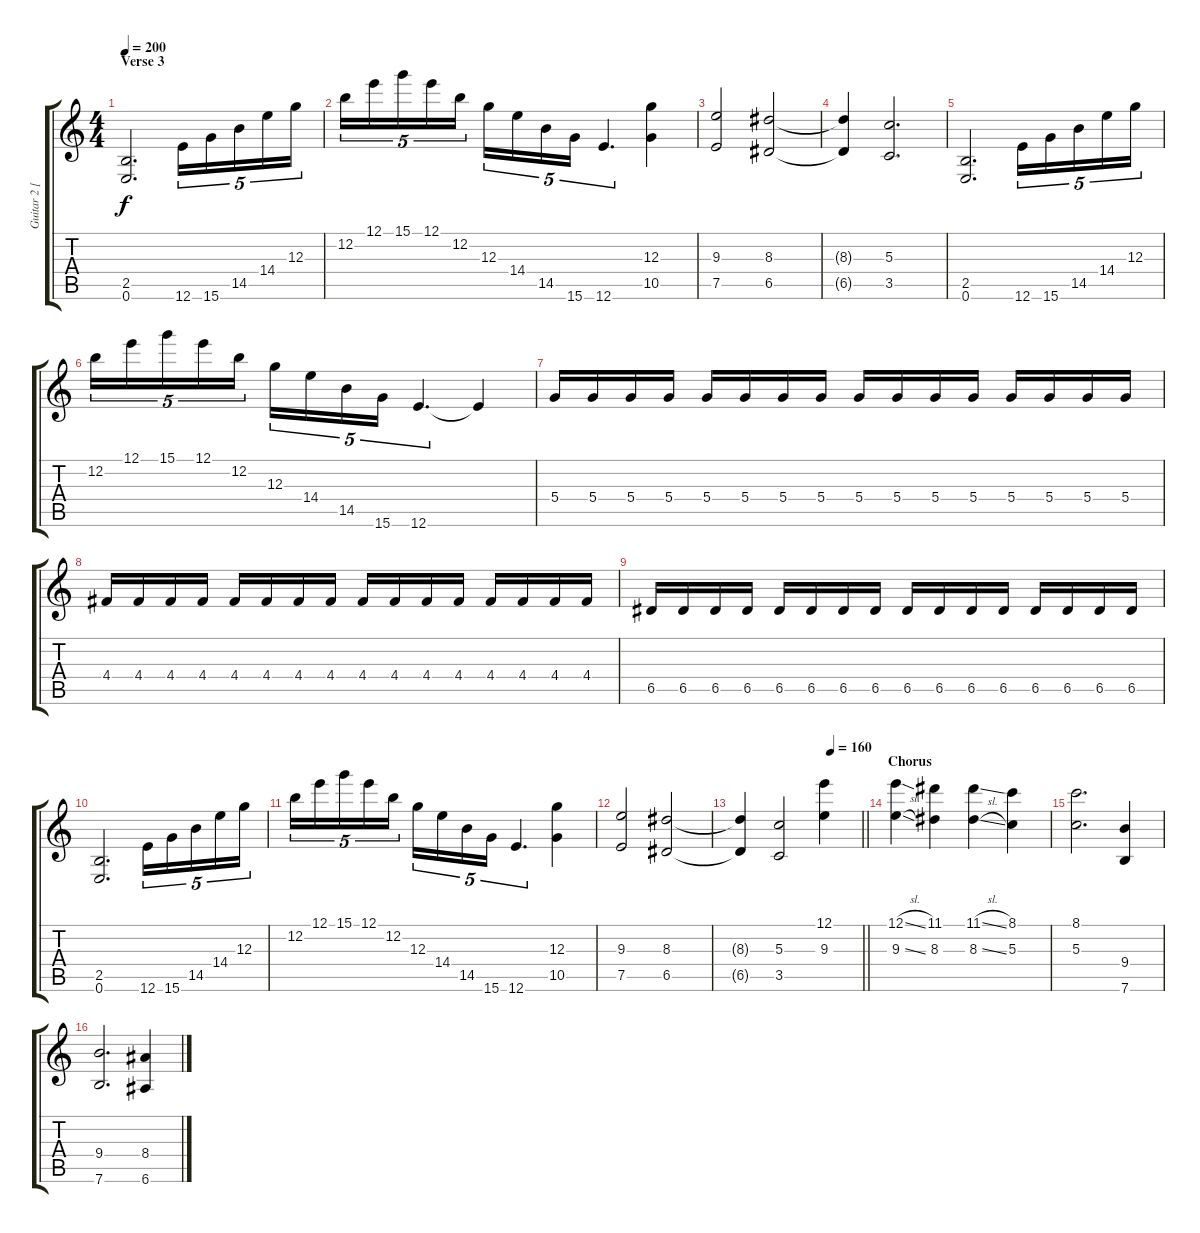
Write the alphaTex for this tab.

\track ("Guitar 2 [6-String]" "Guitar 2 [") {instrument distortionguitar}
\staff {score tabs}
\tuning (E4 B3 G3 D3 A2 E2) {hide}
\ts (4 4)
\section ("" "Verse 3")
\tempo 200
\clef g2
\ks c
(2.5 0.6).2{d dy f} 12.6.16{tu (5 4)} 15.6.16{tu (5 4)} 14.5.16{tu (5 4)} 14.4.16{tu (5 4)} 12.3.16{tu (5 4)} |
12.2.16{tu (5 4)} 12.1.16{tu (5 4)} 15.1.16{tu (5 4)} 12.1.16{tu (5 4)} 12.2.16{tu (5 4)} 12.3.16{tu (5 4)} 14.4.16{tu (5 4)} 14.5.16{tu (5 4)} 15.6.16{tu (5 4)} 12.6.4{d tu (5 4)} (12.3 10.5).4 |
(9.3 7.5).2 (8.3 6.5).2 |
(8.3{t} 6.5{t}).4 (5.3 3.5).2{d} |
(2.5 0.6).2{d} 12.6.16{tu (5 4)} 15.6.16{tu (5 4)} 14.5.16{tu (5 4)} 14.4.16{tu (5 4)} 12.3.16{tu (5 4)} |
12.2.16{tu (5 4)} 12.1.16{tu (5 4)} 15.1.16{tu (5 4)} 12.1.16{tu (5 4)} 12.2.16{tu (5 4)} 12.3.16{tu (5 4)} 14.4.16{tu (5 4)} 14.5.16{tu (5 4)} 15.6.16{tu (5 4)} 12.6.4{d tu (5 4)} 12.6{t}.4 |
5.4.16 5.4.16 5.4.16 5.4.16 5.4.16 5.4.16 5.4.16 5.4.16 5.4.16 5.4.16 5.4.16 5.4.16 5.4.16 5.4.16 5.4.16 5.4.16 |
4.4.16 4.4.16 4.4.16 4.4.16 4.4.16 4.4.16 4.4.16 4.4.16 4.4.16 4.4.16 4.4.16 4.4.16 4.4.16 4.4.16 4.4.16 4.4.16 |
6.5.16 6.5.16 6.5.16 6.5.16 6.5.16 6.5.16 6.5.16 6.5.16 6.5.16 6.5.16 6.5.16 6.5.16 6.5.16 6.5.16 6.5.16 6.5.16 |
(2.5 0.6).2{d} 12.6.16{tu (5 4)} 15.6.16{tu (5 4)} 14.5.16{tu (5 4)} 14.4.16{tu (5 4)} 12.3.16{tu (5 4)} |
12.2.16{tu (5 4)} 12.1.16{tu (5 4)} 15.1.16{tu (5 4)} 12.1.16{tu (5 4)} 12.2.16{tu (5 4)} 12.3.16{tu (5 4)} 14.4.16{tu (5 4)} 14.5.16{tu (5 4)} 15.6.16{tu (5 4)} 12.6.4{d tu (5 4)} (12.3 10.5).4 |
(9.3 7.5).2 (8.3 6.5).2 |
\tempo (160 0.75)
\barLineRight lightlight
(8.3{t} 6.5{t}).4 (5.3 3.5).2 (12.1 9.3).4 |
\section ("" "Chorus")
(12.1{sl} 9.3{sl}).4 (11.1 8.3).4 (11.1{sl} 8.3{sl}).4 (8.1 5.3).4 |
(8.1 5.3).2{d} (9.4 7.6).4 |
(9.4 7.6).2{d} (8.4 6.6).4
